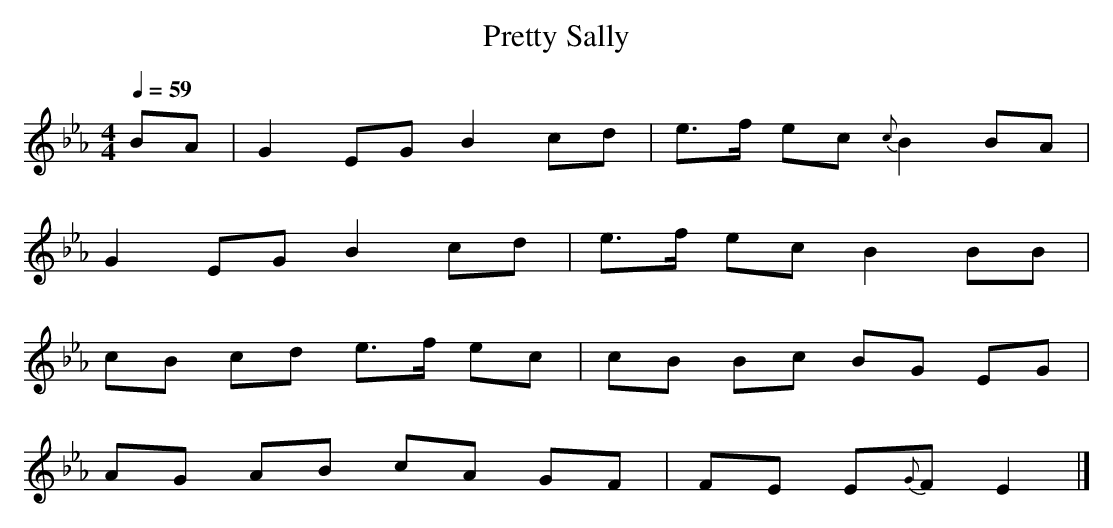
X:1
T: Pretty Sally
M: 4/4
L: 1/8
Q: 1/4=59
K: Eb % 3 flats
V: 1
BA | G2 EG B2 cd | e>f ec {c}B2 BA |
G2 EG B2 cd | e>f ec B2 BB |
cB cd e>f ec | cB Bc BG EG |
AG AB cA GF | FE E{G}F E2 |]
